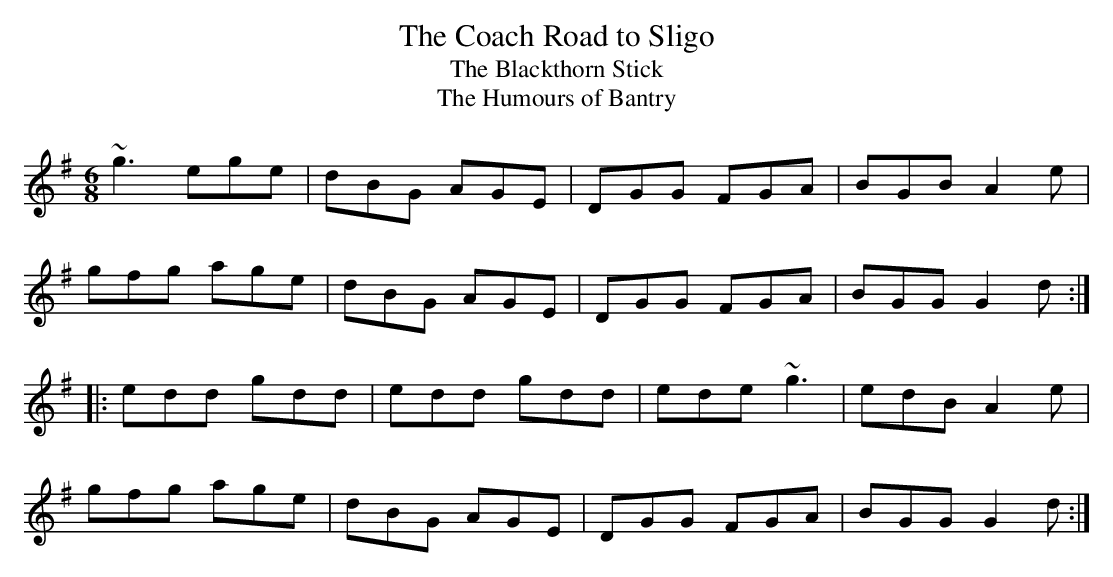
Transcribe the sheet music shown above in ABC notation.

X:1
T:Coach Road to Sligo, The
T:Blackthorn Stick, The
T:Humours of Bantry, The
M:6/8
L:1/8
K:G
~g3 ege|dBG AGE|DGG FGA|BGB A2e|!
gfg age|dBG AGE|DGG FGA|BGG G2d:|!
|:edd gdd|edd gdd|ede ~g3|edB A2e|!
gfg age|dBG AGE|DGG FGA|BGG G2d:|!
